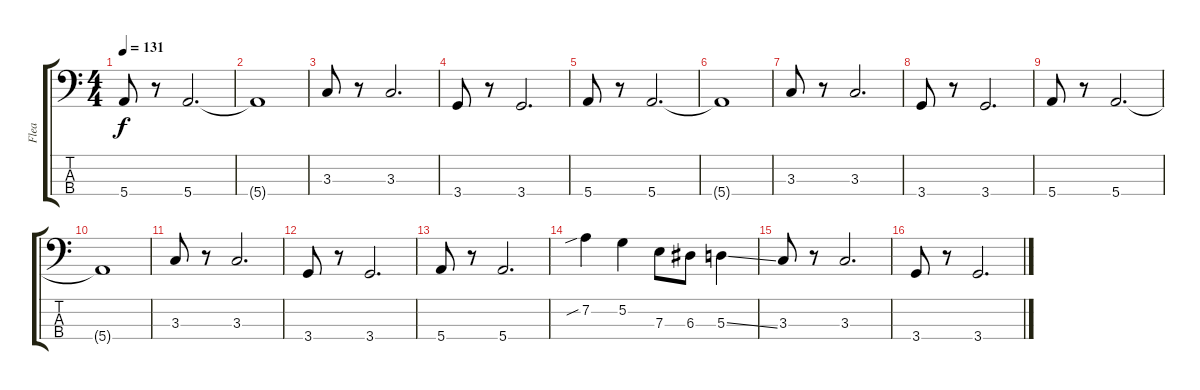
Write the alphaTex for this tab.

\track ("Flea" "Flea") {instrument electricbassfinger}
\staff {score tabs}
\tuning (G2 D2 A1 E1) {hide}
\ts (4 4)
\tempo 131
\clef f4
\ks c
5.4.8{dy f} r.8 5.4.2{d} |
5.4{t}.1 |
3.3.8 r.8 3.3.2{d} |
3.4.8 r.8 3.4.2{d} |
5.4.8 r.8 5.4.2{d} |
5.4{t}.1 |
3.3.8 r.8 3.3.2{d} |
3.4.8 r.8 3.4.2{d} |
5.4.8 r.8 5.4.2{d} |
5.4{t}.1 |
3.3.8 r.8 3.3.2{d} |
3.4.8 r.8 3.4.2{d} |
5.4.8 r.8 5.4.2{d} |
7.2{sib}.4 5.2.4 7.3.8 6.3.8 5.3{ss}.4 |
3.3.8 r.8 3.3.2{d} |
3.4.8 r.8 3.4.2{d}
